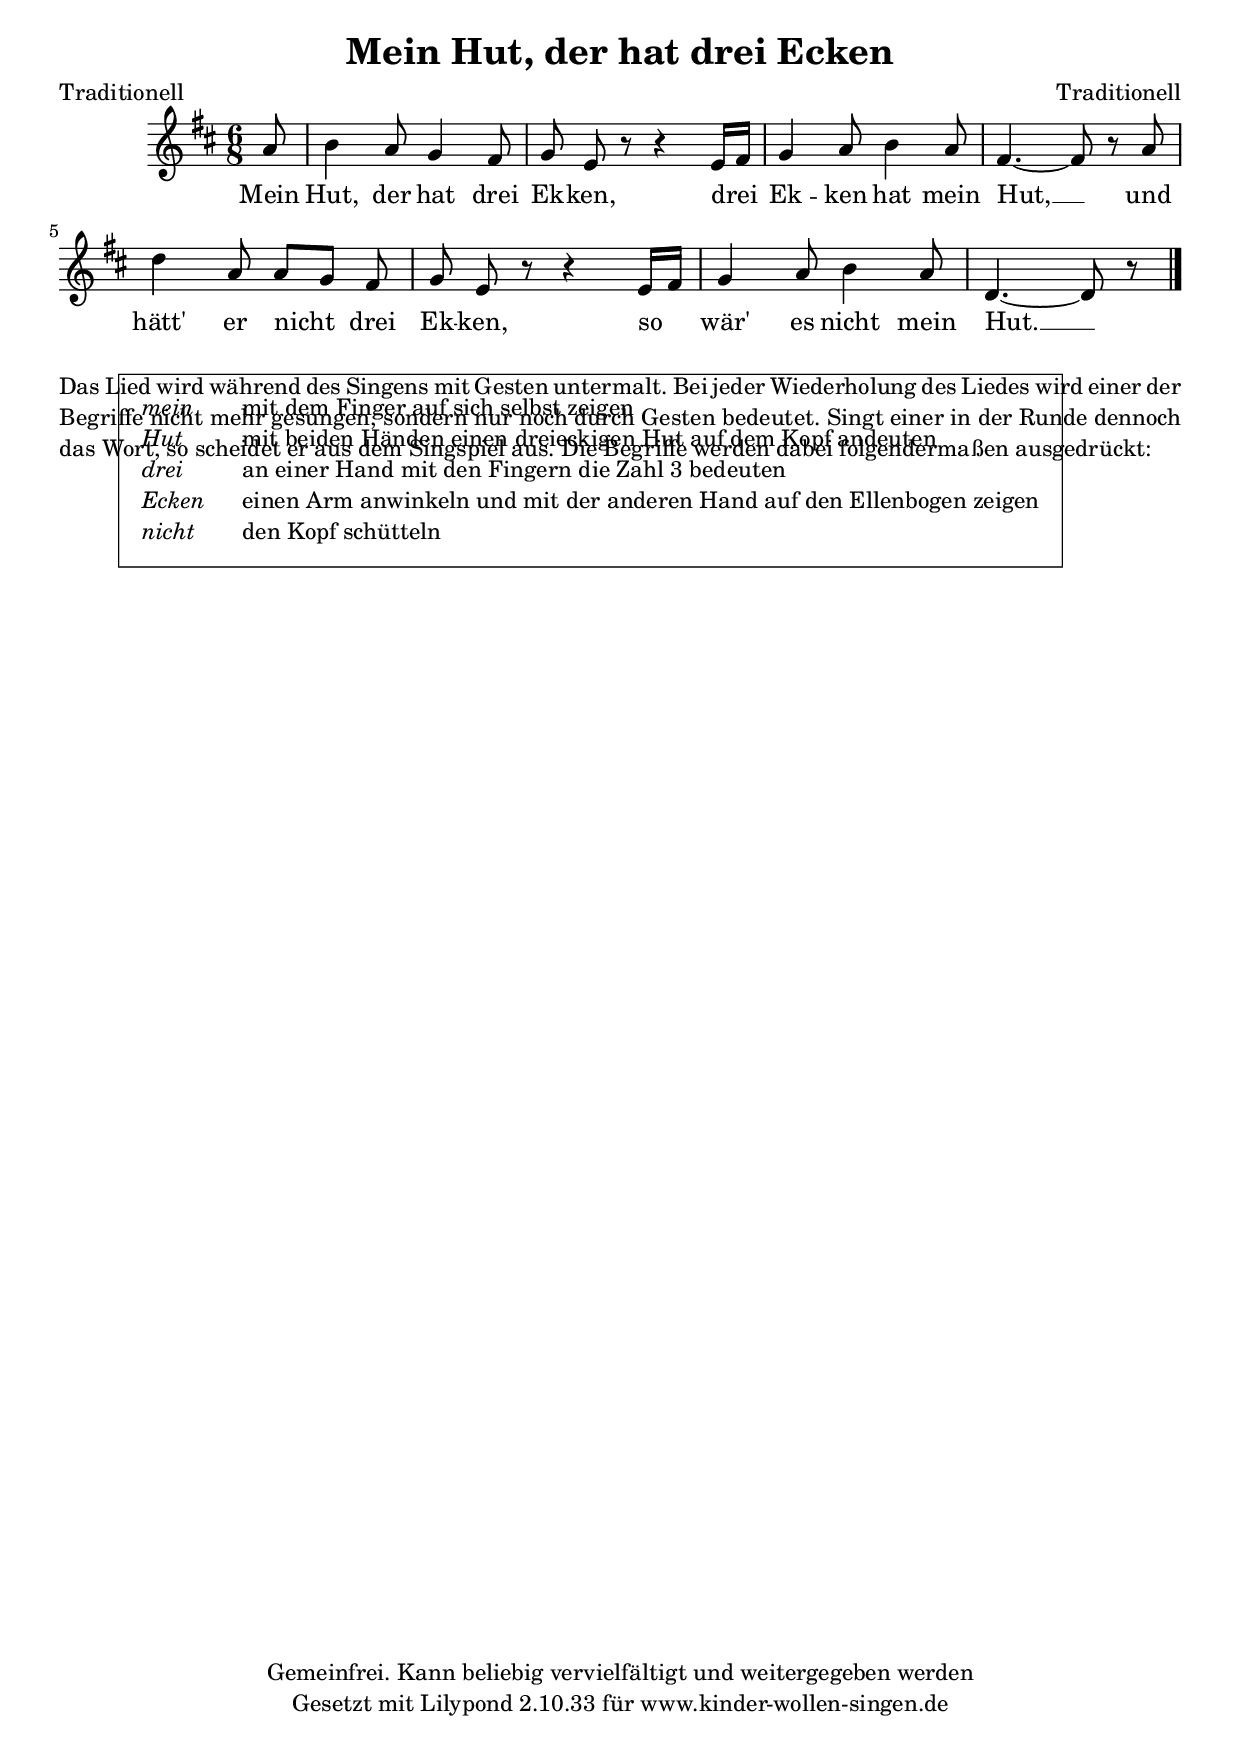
% ****************************************************************
% *** Created on 2011-02-17  ***
% ****************************************************************

% *** Vorspann                                                 ***
\version "2.10.33"
\include "deutsch.ly"

\paper {
}
#(set-default-paper-size "a4")

\header {
	title = "Mein Hut, der hat drei Ecken"
 	composer = "Traditionell" 	
	poet = "Traditionell" 
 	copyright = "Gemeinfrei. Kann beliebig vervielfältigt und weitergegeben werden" 
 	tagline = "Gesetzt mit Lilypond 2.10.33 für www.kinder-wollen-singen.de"
}


% ****************************************************************
% *** Text und Melodie                                         ***
% ****************************************************************

MeinHutVerse= \lyricmode {
	\set stanza = #""
	Mein Hut, der hat drei Ek -- ken, drei Ek -- ken hat mein Hut, __
	und hätt' er nicht drei Ek -- ken, so wär' es nicht mein Hut. __
}
 
MeinHutVoice = \new Staff {
	\time 6/8
	\key d \major
	\clef treble
	\relative c'' { 	
		\context Voice = "MeinHutMelody" {
%			\dynamicUp 
			\autoBeamOff
\partial 8
% Type notes here 
	a8
	h4 a8 g4 fis8
	g8 e8 r8 r4 e16[ fis16]
	g4 a8 h4 a8
	fis4.~ fis8 r8 a8
	d4 a8 a8[ g8] fis8 
	g8 e8 r8 r4 e16[ fis16]
	g4 a8 h4 a8
	\relative c'{d4.~ d8} r8 \bar "|."
		}
	}
 }

% ****************************************************************
% *** Generierung                                              ***
% ****************************************************************

\score {
	<<
	%	\context ChordNames { \MeinHutHarmony }
	%	\context FretBoards { \MeinHutHarmony }
		\MeinHutVoice
		\context Lyrics = "MeinHutMelody" \lyricmode { \lyricsto "MeinHutMelody" \MeinHutVerse }
		
	>>	
}



\markup {\upright {
\justify{
Das Lied wird während des Singens mit Gesten untermalt. Bei jeder Wiederholung des Liedes wird einer der Begriffe nicht mehr gesungen, sondern nur noch durch Gesten bedeutet. Singt einer in der Runde dennoch das Wort, so scheidet er aus dem Singspiel aus. 
Die Begriffe werden dabei folgendermaßen ausgedrückt:
}}}
\markup {\line{} \line{} }
\markup {\large
\hspace #8.0 % Spalte vom linken Rand wegbewegen
% Kann entfernt werden, wenn wenig Platz auf der Seite ist
\box \pad-markup #2 {
\line { \italic  {\column {
	"mein"
	"Hut"
	"drei"
	"Ecken"
	"nicht"
}}
\hspace #3.0
  \column { 
	"mit dem Finger auf sich selbst zeigen"
	"mit beiden Händen einen dreieckigen Hut auf dem Kopf andeuten"
	"an einer Hand mit den Fingern die Zahl 3 bedeuten"
	"einen Arm anwinkeln und mit der anderen Hand auf den Ellenbogen zeigen"
	"den Kopf schütteln"

}}}}
